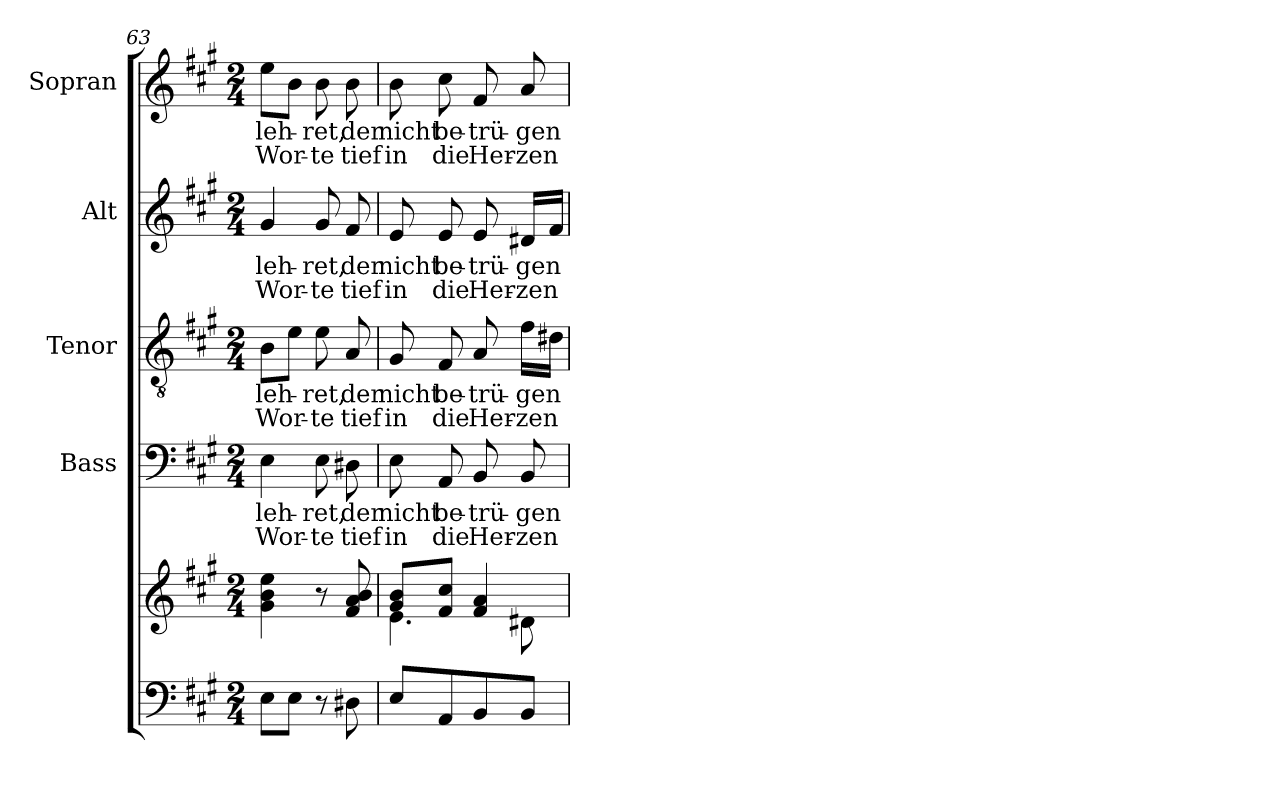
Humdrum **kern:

**kern	**kern	**kern	**text	**text	**kern	**text	**text	**kern	**text	**text	**kern	**text	**text
*part5	*part5	*part4	*part4	*part4	*part3	*part3	*part3	*part2	*part2	*part2	*part1	*part1	*part1
*staff6	*staff5	*staff4	*staff4	*staff4	*staff3	*staff3	*staff3	*staff2	*staff2	*staff2	*staff1	*staff1	*staff1
*	*	*I"Bass	*	*	*I"Tenor	*	*	*I"Alt	*	*	*I"Sopran	*	*
*	*	*I'B.	*	*	*I'T.	*	*	*I'A.	*	*	*I'S.	*	*
*clefF4	*clefG2	*clefF4	*	*	*clefGv2	*	*	*clefG2	*	*	*clefG2	*	*
*k[f#c#g#]	*k[f#c#g#]	*k[f#c#g#]	*	*	*k[f#c#g#]	*	*	*k[f#c#g#]	*	*	*k[f#c#g#]	*	*
*A:	*A:	*A:	*	*	*A:	*	*	*A:	*	*	*A:	*	*
*M2/4	*M2/4	*M2/4	*	*	*M2/4	*	*	*M2/4	*	*	*M2/4	*	*
=63	=63	=63	=63	=63	=63	=63	=63	=63	=63	=63	=63	=63	=63
!	!	!	!LO:LY:b	!LO:LY:b	!	!LO:LY:b	!LO:LY:b	!	!LO:LY:b	!LO:LY:b	!	!LO:LY:b	!LO:LY:b
8E\L	4g#\ 4b\ 4ee\	4E\	-leh-	Wor-	8B\L	-leh-	Wor-	4g#/	-leh-	Wor-	8ee\L	-leh-	Wor-
8E\J	.	.	.	.	8e\J	.	.	.	.	.	8b\J	.	.
!	!	!	!LO:LY:b	!LO:LY:b	!	!LO:LY:b	!LO:LY:b	!	!LO:LY:b	!LO:LY:b	!	!LO:LY:b	!LO:LY:b
8r	8r	8E\	-ret,	-te	8e\	-ret,	-te	8g#/	-ret,	-te	8b\	-ret,	-te
!	!	!	!LO:LY:b	!LO:LY:b	!	!LO:LY:b	!LO:LY:b	!	!LO:LY:b	!LO:LY:b	!	!LO:LY:b	!LO:LY:b
8D#X\	8f#/ 8a/ 8b/	8D#X\	der	tief	8A/	der	tief	8f#/	der	tief	8b\	der	tief
!!LO:PB:g=z
=64	=64	=64	=64	=64	=64	=64	=64	=64	=64	=64	=64	=64	=64
*	*^	*	*	*	*	*	*	*	*	*	*	*	*
!	!	!	!	!LO:LY:b	!LO:LY:b	!	!LO:LY:b	!LO:LY:b	!	!LO:LY:b	!LO:LY:b	!	!LO:LY:b	!LO:LY:b
8E/L	8g#/ 8b/L	4.e\	8E\	nicht	in	8G#/	nicht	in	8e/	nicht	in	8b\	nicht	in
!	!	!	!	!LO:LY:b	!LO:LY:b	!	!LO:LY:b	!LO:LY:b	!	!LO:LY:b	!LO:LY:b	!	!LO:LY:b	!LO:LY:b
8AA/	8f#/ 8cc#/J	.	8AA/	be-	die	8F#/	be-	die	8e/	be-	die	8cc#\	be-	die
!	!	!	!	!LO:LY:b	!LO:LY:b	!	!LO:LY:b	!LO:LY:b	!	!LO:LY:b	!LO:LY:b	!	!LO:LY:b	!LO:LY:b
8BB/	4f#/ 4a/	.	8BB/	-trü-	Her-	8A/	-trü-	Her-	8e/	-trü-	Her-	8f#/	-trü-	Her-
!	!	!	!	!LO:LY:b	!LO:LY:b	!	!LO:LY:b	!LO:LY:b	!	!LO:LY:b	!LO:LY:b	!	!LO:LY:b	!LO:LY:b
8BB/J	.	8d#X\	8BB/	-gen	-zen	16f#\LL	-gen	-zen	16d#X/LL	-gen	-zen	8a/	-gen	-zen
.	.	.	.	.	.	16d#X\JJ	.	.	16f#/JJ	.	.	.	.	.
*	*v	*v	*	*	*	*	*	*	*	*	*	*	*	*
=	=	=	=	=	=	=	=	=	=	=	=	=	=
*-	*-	*-	*-	*-	*-	*-	*-	*-	*-	*-	*-	*-	*-
